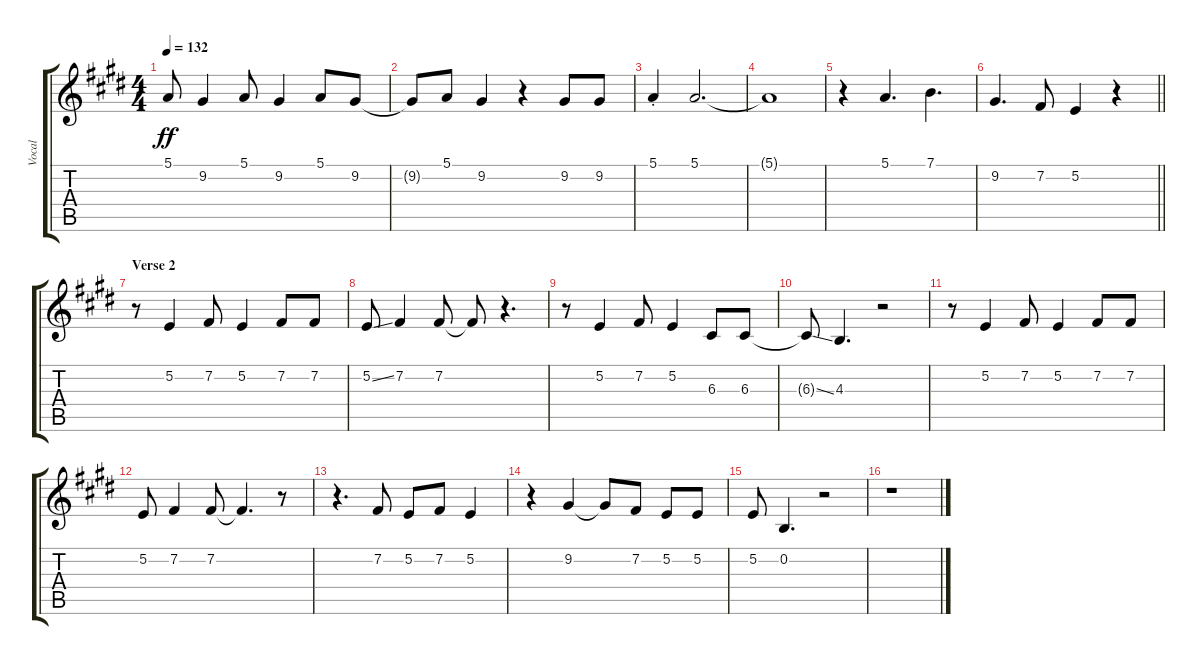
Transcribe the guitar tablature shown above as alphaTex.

\track ("Vocal" "Vocal") {instrument synthvoice}
\staff {score tabs}
\tuning (E4 B3 G3 D3 A2 E2) {hide}
\ts (4 4)
\tempo 132
\clef g2
\ks e
5.1.8{dy ff} 9.2.4 5.1.8 9.2.4 5.1.8 9.2.8 |
9.2{t}.8 5.1.8 9.2.4 r.4 9.2.8 9.2.8 |
5.1{st}.4 5.1.2{d} |
5.1{t}.1 |
r.4 5.1.4{d} 7.1.4{d} |
\barLineRight lightlight
9.2.4{d} 7.2.8 5.2.4 r.4 |
\section ("" "Verse 2")
r.8 5.2.4 7.2.8 5.2.4 7.2.8 7.2.8 |
5.2{ss}.8 7.2.4 7.2.8 7.2{t}.8 r.4{d} |
r.8 5.2.4 7.2.8 5.2.4 6.3.8 6.3.8 |
6.3{ss t}.8 4.3.4{d} r.2 |
r.8 5.2.4 7.2.8 5.2.4 7.2.8 7.2.8 |
5.2.8 7.2.4 7.2.8 7.2{t}.4{d} r.8 |
r.4{d} 7.2.8 5.2.8 7.2.8 5.2.4 |
r.4 9.2.4 9.2{t}.8 7.2.8 5.2.8 5.2.8 |
5.2.8 0.2.4{d} r.2 |
r.1
